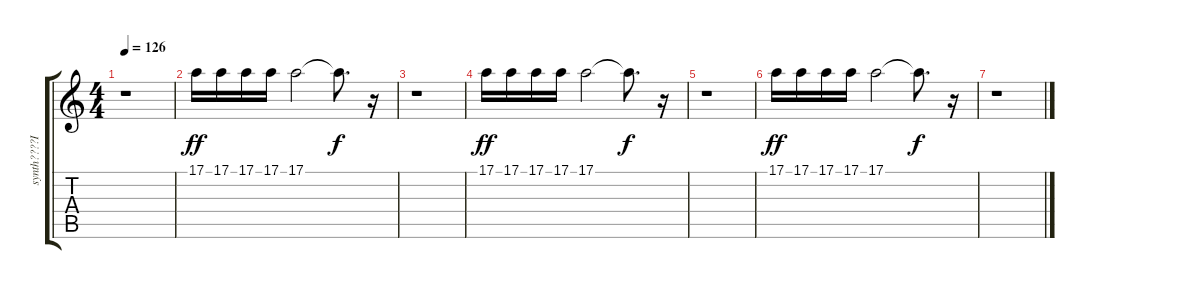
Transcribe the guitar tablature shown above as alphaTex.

\track ("synth????І’?І“?`?" "synth????І") {instrument fx5brightness}
\staff {score tabs}
\tuning (E4 B3 G3 D3 A2 E2) {hide}
\ts (4 4)
\tempo 126
\clef g2
\ks c
r.1{dy f} |
17.1.16{dy ff volume 16} 17.1.16{volume 16} 17.1.16{volume 16} 17.1.16{volume 16} 17.1.2{volume 15} 17.1{t}.8{d dy f} r.16 |
r.1 |
17.1.16{dy ff volume 11} 17.1.16{volume 10} 17.1.16{volume 10} 17.1.16{volume 10} 17.1.2{volume 10} 17.1{t}.8{d dy f} r.16 |
r.1 |
17.1.16{dy ff volume 5} 17.1.16{volume 5} 17.1.16{volume 5} 17.1.16{volume 5} 17.1.2{volume 5} 17.1{t}.8{d dy f} r.16 |
r.1
